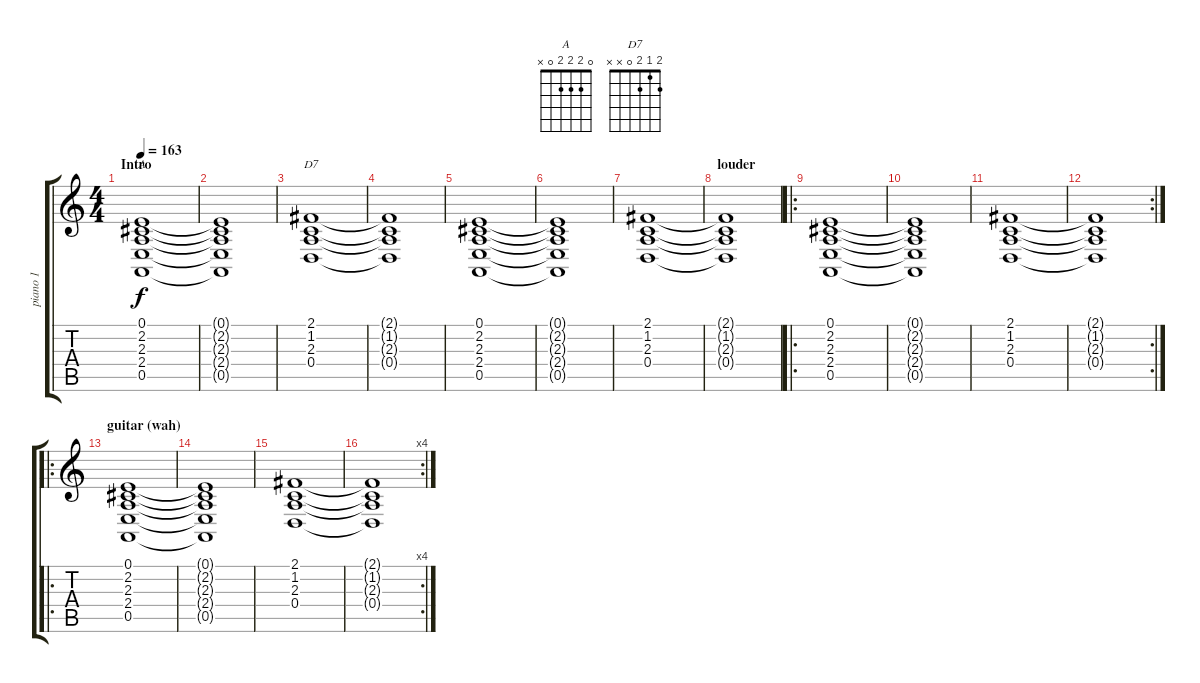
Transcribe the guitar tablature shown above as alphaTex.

\track ("piano 1" "piano 1") {instrument brightacousticpiano}
\staff {score tabs}
\tuning (E4 B3 G3 D3 A2 E2) {hide}
\chord ("A" 0 2 2 2 0 x)
\chord ("D7" 2 1 2 0 x x)
\ts (4 4)
\section ("" "Intro")
\tempo 163
\clef g2
\ks c
(0.1 2.2 2.3 2.4 0.5).1{ch "A" dy f instrument brightacousticpiano} |
(0.1{t} 2.2{t} 2.3{t} 2.4{t} 0.5{t}).1 |
(2.1 1.2 2.3 0.4).1{ch "D7"} |
(2.1{t} 1.2{t} 2.3{t} 0.4{t}).1 |
(0.1 2.2 2.3 2.4 0.5).1 |
(0.1{t} 2.2{t} 2.3{t} 2.4{t} 0.5{t}).1 |
(2.1 1.2 2.3 0.4).1 |
\section ("" "louder")
(2.1{t} 1.2{t} 2.3{t} 0.4{t}).1{volume 10} |
\ro
(0.1 2.2 2.3 2.4 0.5).1 |
(0.1{t} 2.2{t} 2.3{t} 2.4{t} 0.5{t}).1 |
(2.1 1.2 2.3 0.4).1 |
\rc 2
(2.1{t} 1.2{t} 2.3{t} 0.4{t}).1 |
\ro
\section ("" "guitar (wah)")
(0.1 2.2 2.3 2.4 0.5).1 |
(0.1{t} 2.2{t} 2.3{t} 2.4{t} 0.5{t}).1 |
(2.1 1.2 2.3 0.4).1 |
\rc 4
(2.1{t} 1.2{t} 2.3{t} 0.4{t}).1
